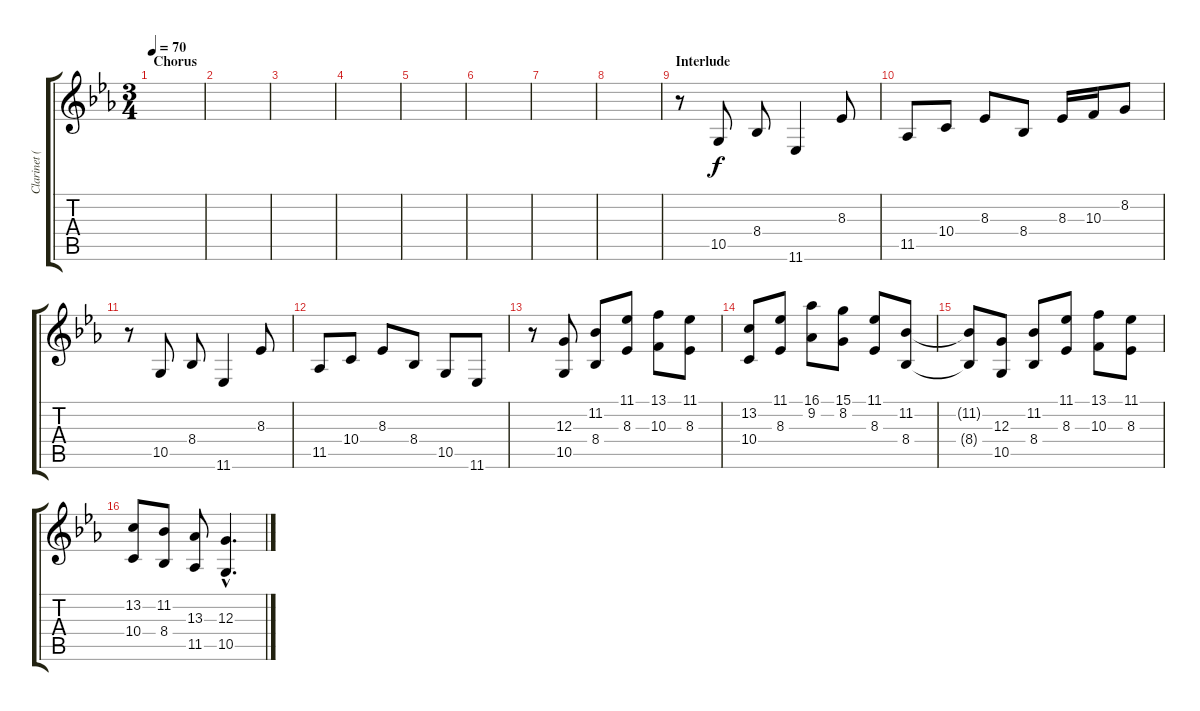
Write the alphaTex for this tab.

\track ("Clarinet (High Keys)" "Clarinet (") {instrument clarinet}
\staff {score tabs}
\tuning (E4 B3 G3 D3 A2 E2) {hide}
\ts (3 4)
\section ("" "Chorus")
\tempo 70
\clef g2
\ks cminor
|
|
|
|
|
|
|
|
\section ("" "Interlude")
r.8 10.5.8 8.4.8 11.6.4 8.3.8 |
11.5.8 10.4.8 8.3.8 8.4.8 8.3.16 10.3.16 8.2.8 |
r.8 10.5.8 8.4.8 11.6.4 8.3.8 |
11.5.8 10.4.8 8.3.8 8.4.8 10.5.8 11.6.8 |
r.8 (12.3 10.5).8 (11.2 8.4).8 (11.1 8.3).8 (13.1 10.3).8 (11.1 8.3).8 |
(13.2 10.4).8 (11.1 8.3).8 (16.1 9.2).8 (15.1 8.2).8 (11.1 8.3).8 (11.2 8.4).8 |
(11.2{t} 8.4{t}).8 (12.3 10.5).8 (11.2 8.4).8 (11.1 8.3).8 (13.1 10.3).8 (11.1 8.3).8 |
(13.2 10.4).8 (11.2 8.4).8 (13.3 11.5).8 (12.3{hac} 10.5{hac}).4{d}
